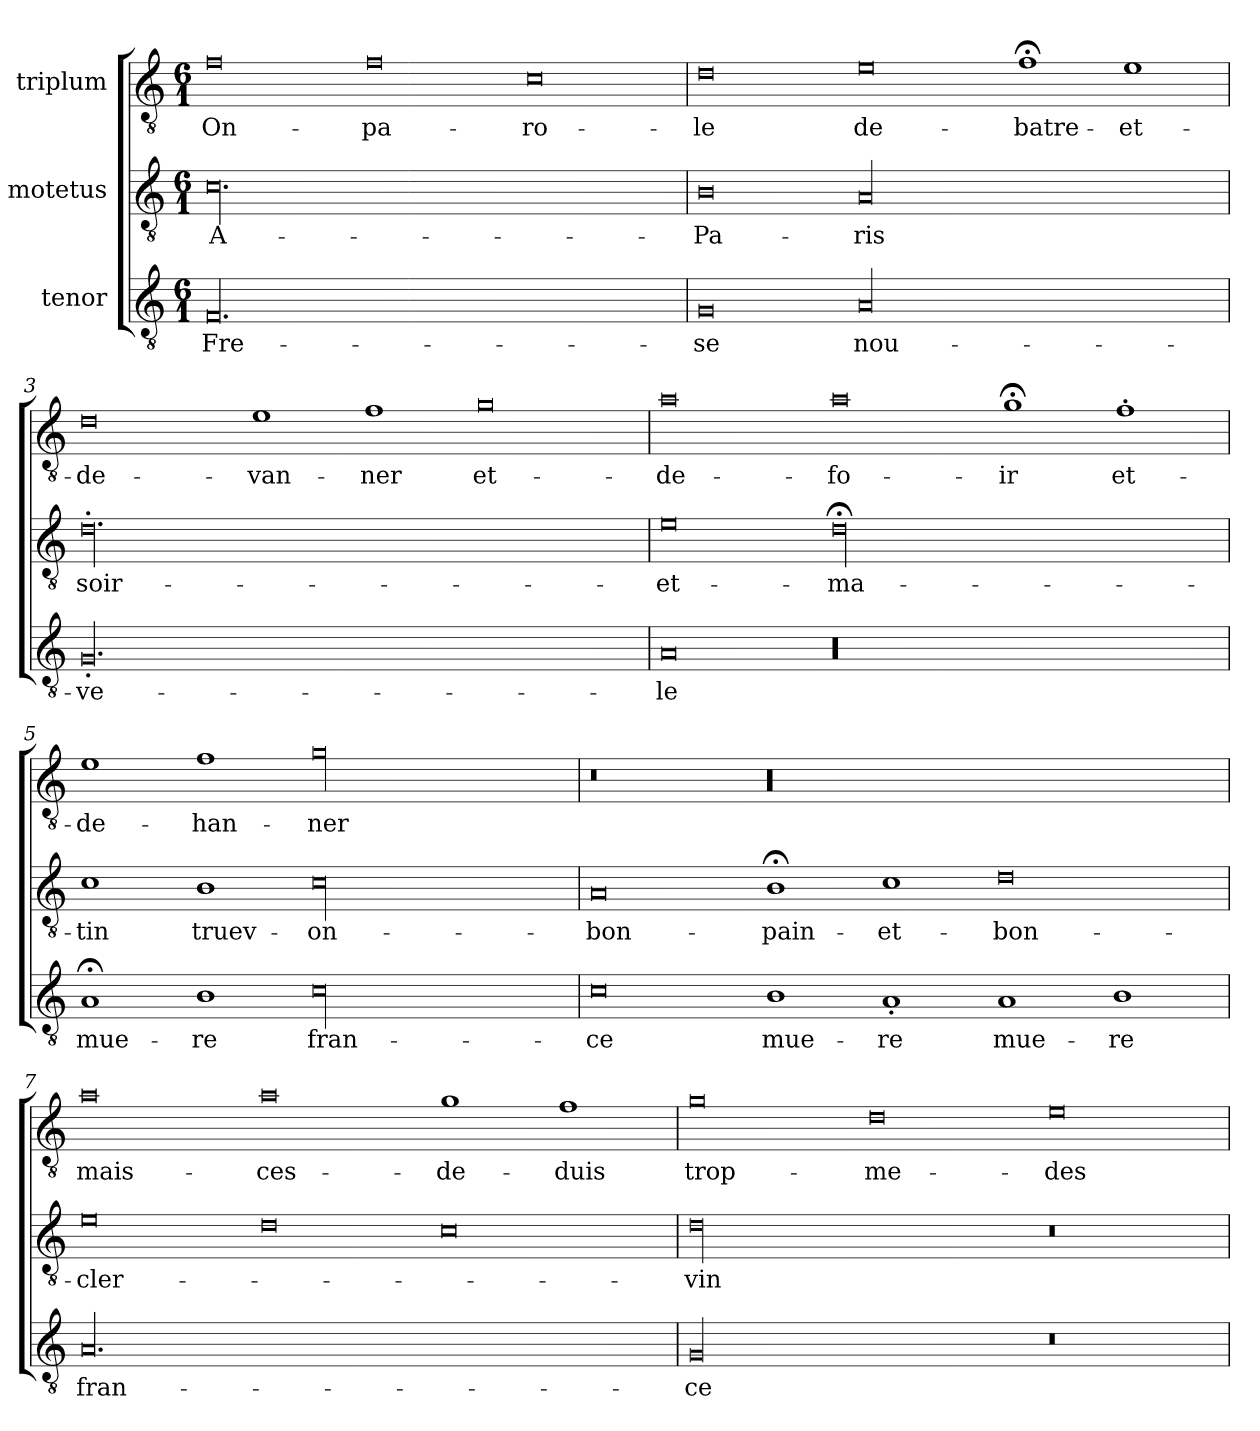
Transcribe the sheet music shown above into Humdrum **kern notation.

**kern	**text	**kern	**text	**kern	**text
*part3	*part3	*part2	*part2	*part1	*part1
*staff3	*staff3	*staff2	*staff2	*staff1	*staff1
*I"tenor	*	*I"motetus	*	*I"triplum	*
*clefGv2	*	*clefGv2	*	*clefGv2	*
*k[]	*	*k[]	*	*k[]	*
*C:	*	*C:	*	*C:	*
*M6/1	*	*M6/1	*	*M6/1	*
=1	=1	=1	=1	=1	=1
00.F/	Fre-	00.c\	A-	0f\	On-
.	.	.	.	0f\	pa-
.	.	.	.	0c\	-ro-
=2	=2	=2	=2	=2	=2
0G/	-se	0B\	Pa-	0d\	-le
00A/	nou-	00A/	-ris	0e\	de-
.	.	.	.	1f;<\	batre-
.	.	.	.	1e\	et-
=3	=3	=3	=3	=3	=3
00.G'/	-ve-	00.d'\	soir-	0d\	de-
.	.	.	.	1e\	van-
.	.	.	.	1f\	-ner
.	.	.	.	0g\	et-
=4	=4	=4	=4	=4	=4
0A/	-le	0e\	et-	0a\	de-
00r	.	00d;<\	ma-	0a\	fo-
.	.	.	.	1g;<\	-ir
.	.	.	.	1f'\	et-
=5	=5	=5	=5	=5	=5
1A;</	mue-	1c\	-tin	1e\	de-
1B\	-re	1B\	truev-	1f\	han-
00c\	fran-	00c\	on-	00g\	-ner
=6	=6	=6	=6	=6	=6
0c\	-ce	0A/	bon-	0r	.
1B\	mue-	1B;<\	pain-	00r	.
1A'/	-re	1c\	et-	.	.
1A/	mue-	0d\	bon-	.	.
1B\	-re	.	.	.	.
=7	=7	=7	=7	=7	=7
00.A/	fran-	0e\	cler-	0a\	mais-
.	.	0d\	.	0a\	ces-
.	.	0c\	.	1g\	de-
.	.	.	.	1f\	-duis
=8	=8	=8	=8	=8	=8
00G/	-ce	00d\	vin-	0g\	trop-
.	.	.	.	0d\	me-
0r	.	0r	.	0e\	des-
=	=	=	=	=	=
*-	*-	*-	*-	*-	*-
